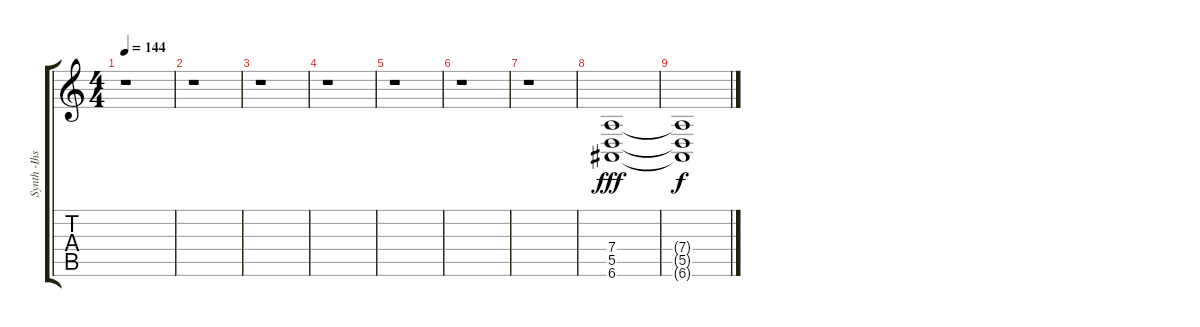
\track ("Synth -Ihsahn" "Synth -Ihs") {instrument stringensemble1}
\staff {score tabs}
\tuning (E4 B3 G3 D3 A2 E2) {hide}
\ts (4 4)
\tempo 144
\clef g2
\ks c
r.1{dy f} |
r.1 |
r.1 |
r.1 |
r.1 |
r.1 |
r.1 |
(7.4 5.5 6.6).1{dy fff} |
(7.4{t} 5.5{t} 6.6{t}).1{dy f}
